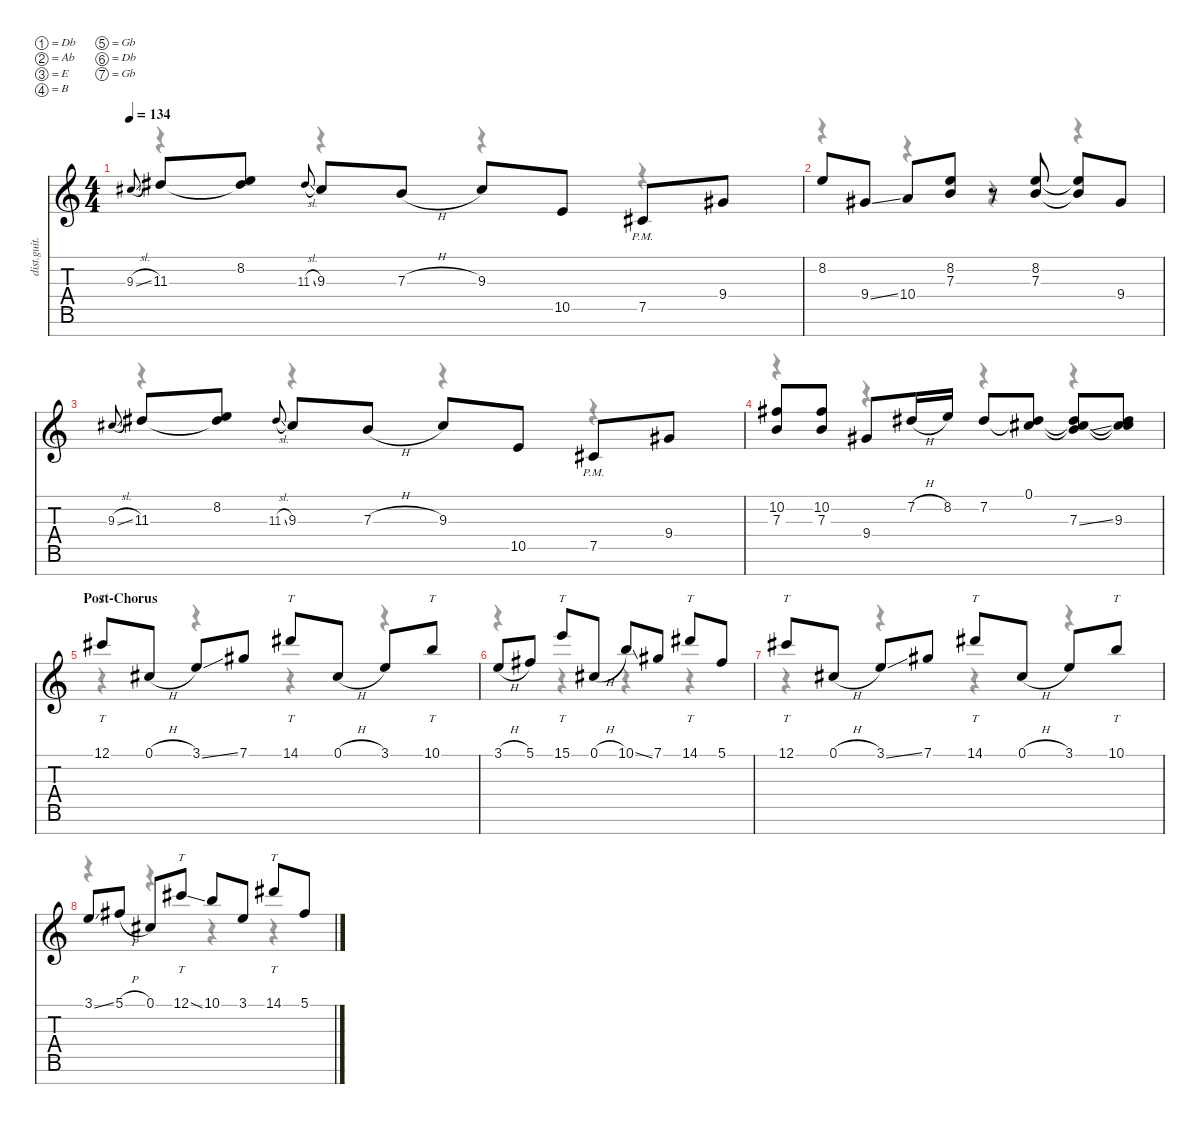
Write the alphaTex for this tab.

\defaultSystemsLayout 4
\hideDynamics
\bracketExtendMode nobrackets
\track ("Main Leads" "dist.guit.") {instrument distortionguitar}
\staff {score tabs}
\tuning (Db4 Ab3 E3 B2 Gb2 Db2 Gb1)
\voice
\ts (4 4)
\tempo 134
\clef g2
\ks c
9.3{sl acc #}.8{gr onbeat dy mf} 11.3{acc #}.8{dy f} (8.2 11.3{t acc #}).8 11.3{sl acc #}.8{gr onbeat dy mf} 9.3{acc #}.8{dy f} 7.3{h}.8 9.3{acc #}.8 10.5.8 7.5{pm acc #}.8 9.4{acc #}.8 |
8.2.8 9.4{ss acc #}.8 10.4.8 (8.2 7.3).8 r.8 (8.2 7.3).8 (8.2{t} 7.3{t}).8 9.4{acc #}.8 |
9.3{sl acc #}.8{gr onbeat dy mf} 11.3{acc #}.8{dy f} (8.2 11.3{t acc #}).8 11.3{sl acc #}.8{gr onbeat dy mf} 9.3{acc #}.8{dy f} 7.3{h}.8 9.3{acc #}.8 10.5.8 7.5{pm acc #}.8 9.4{acc #}.8 |
(10.2{acc #} 7.3).8 (10.2{acc #} 7.3).8 9.4{acc #}.8 7.2{h acc #}.16 8.2.16 7.2{acc #}.8 (0.1{acc #} 7.2{t acc #}).8 (0.1{t acc #} 7.2{t acc #} 7.3{ss}).8 (0.1{t acc #} 7.2{t acc #} 9.3{acc #}).8 |
\section ("" "Post-Chorus")
12.1{acc #}.8{tt} 0.1{h acc #}.8 3.1{ss}.8 7.1{acc #}.8 14.1{acc #}.8{tt} 0.1{h acc #}.8 3.1.8 10.1.8{tt} |
3.1{h}.8 5.1{acc #}.8 15.1.8{tt} 0.1{h acc #}.8 10.1{ss}.8 7.1{acc #}.8 14.1{acc #}.8{tt} 5.1{acc #}.8 |
12.1{acc #}.8{tt} 0.1{h acc #}.8 3.1{ss}.8 7.1{acc #}.8 14.1{acc #}.8{tt} 0.1{h acc #}.8 3.1.8 10.1.8{tt} |
3.1{ss}.8 5.1{h acc #}.8 0.1{acc #}.8 12.1{ss acc #}.8{tt} 10.1.8 3.1.8 14.1{acc #}.8{tt} 5.1{acc #}.8
\voice
\clef g2
\ottava regular
\simile none
\ks c
r.4{dy mf} r.4 r.4 r.4 |
r.4 r.4 r.4 r.4 |
r.4 r.4 r.4 r.4 |
r.4 r.4 r.4 r.4 |
r.4 r.4 r.4 r.4 |
r.4 r.4 r.4 r.4 |
r.4 r.4 r.4 r.4 |
r.4 r.4 r.4 r.4
